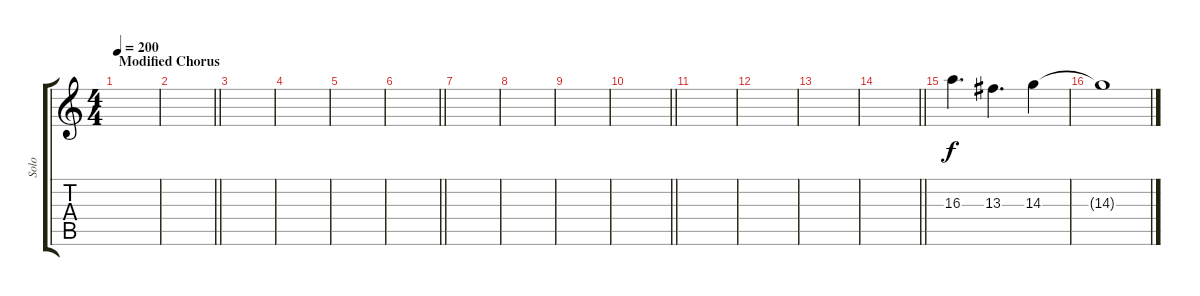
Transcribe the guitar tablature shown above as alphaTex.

\track ("Solo" "Solo") {instrument distortionguitar}
\staff {score tabs}
\tuning (D4 A3 F3 C3 G2 C2) {hide}
\ts (4 4)
\section ("" "Modified Chorus")
\tempo 200
\clef g2
\ks c
|
\barLineRight lightlight
|
|
|
|
\barLineRight lightlight
|
|
|
|
\barLineRight lightlight
|
|
|
|
\barLineRight lightlight
|
16.3.4{d instrument distortionguitar} 13.3.4{d} 14.3.4 |
14.3{t}.1{dy f}
